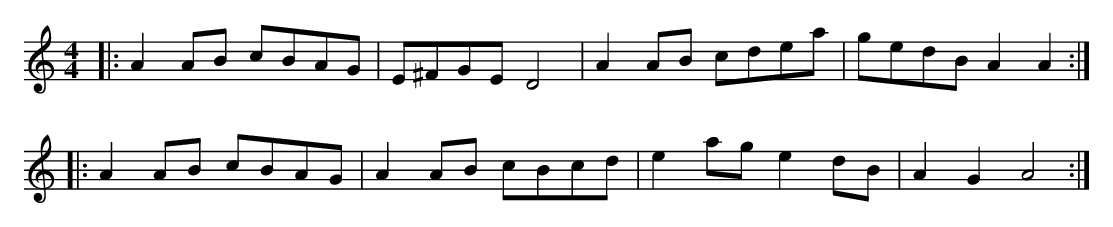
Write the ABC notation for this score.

X:1
M:4/4
K:Amin
|:A2AB cBAG|E^FGE D4|A2AB cdea|gedB A2A2:|
|:A2AB cBAG|A2AB cBcd|e2ag e2dB|A2G2A4:|
